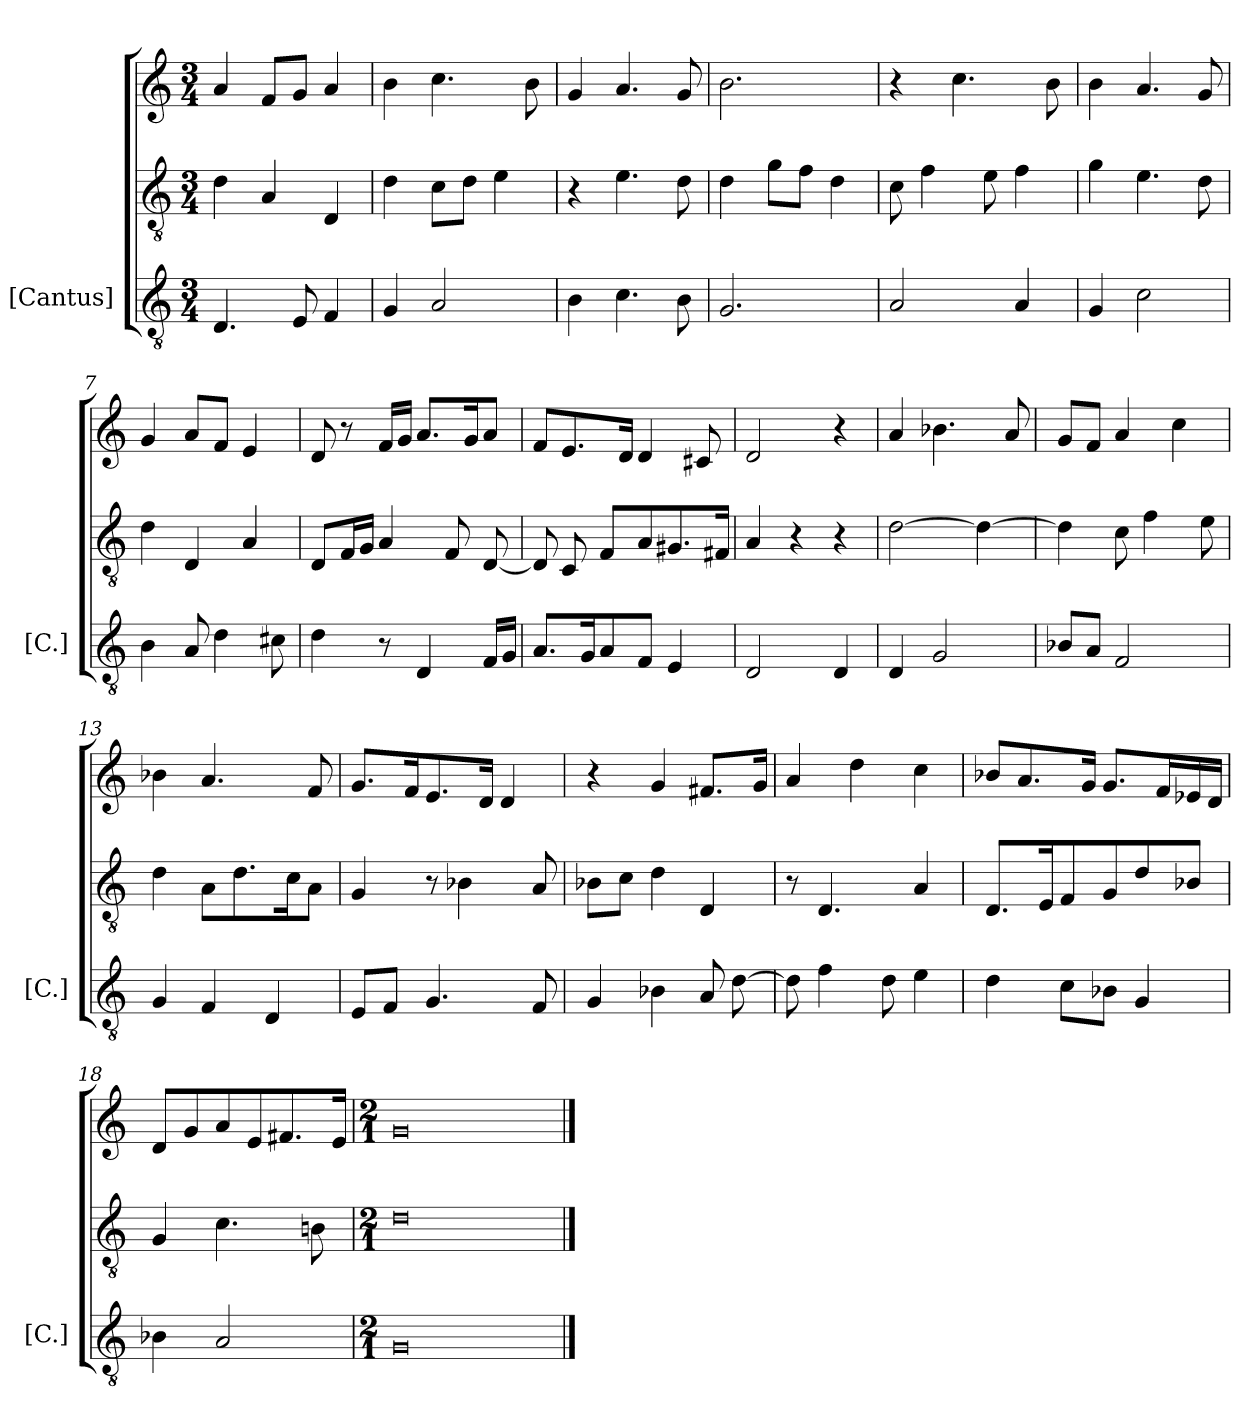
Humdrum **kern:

**kern	**kern	**kern
*part1	*part1	*part1
*staff3	*staff2	*staff1
*I"[Cantus]	*	*
*I'[C.]	*	*
*clefGv2	*clefGv2	*clefG2
*k[]	*k[]	*k[]
*M3/4	*M3/4	*M3/4
=1	=1	=1
4.D/	4d\	4a/
.	4A/	8f/L
8E/	.	8g/J
4F/	4D/	4a/
=2	=2	=2
4G/	4d\	4b\
2A/	8c\L	4.cc\
.	8d\J	.
.	4e\	.
.	.	8b\
=3	=3	=3
4B\	4r	4g/
4.c\	4.e\	4.a/
8B\	8d\	8g/
=4	=4	=4
2.G/	4d\	2.b\
.	8g\L	.
.	8f\J	.
.	4d\	.
=5	=5	=5
2A/	8c\	4r
.	4f\	.
.	.	4.cc\
.	8e\	.
4A/	4f\	.
.	.	8b\
=6	=6	=6
4G/	4g\	4b\
2c\	4.e\	4.a/
.	8d\	8g/
=7	=7	=7
4B\	4d\	4g/
8A/	4D/	8a/L
4d\	.	8f/J
.	4A/	4e/
8c#X\	.	.
=8	=8	=8
4d\	8D/L	8d/
.	16F/L	8r
.	16G/JJ	.
8r	4A/	16f/LL
.	.	16g/JJ
4D/	.	8.a/L
.	8F/	.
.	.	16g/k
16F/LL	[8D/	8a/J
16G/JJ	.	.
=9	=9	=9
8.A/L	8D/]	8f/L
.	8C/	8.e/
16G/k	.	.
8A/	8F/L	.
.	.	16d/Jk
8F/J	8A/	4d/
4E/	8.G#X/	.
.	.	8c#X/
.	16F#X/Jk	.
=10	=10	=10
2D/	4A/	2d/
.	4r	.
4D/	4r	4r
=11	=11	=11
4D/	[2d\	4a/
2G/	.	4.b-X\
.	4d\_	.
.	.	8a/
=12	=12	=12
8B-X/L	4d\]	8g/L
8A/J	.	8f/J
2F/	8c\	4a/
.	4f\	.
.	.	4cc\
.	8e\	.
=13	=13	=13
4G/	4d\	4b-X\
4F/	8A\L	4.a/
.	8.d\	.
4D/	.	.
.	16c\k	.
.	8A\J	8f/
=14	=14	=14
8E/L	4G/	8.g/L
8F/J	.	.
.	.	16f/k
4.G/	8r	8.e/
.	4B-X\	.
.	.	16d/Jk
.	.	4d/
8F/	8A/	.
=15	=15	=15
4G/	8B-X\L	4r
.	8c\J	.
4B-X\	4d\	4g/
8A/	4D/	8.f#X/L
[8d\	.	.
.	.	16g/Jk
=16	=16	=16
8d\]	8r	4a/
4f\	4.D/	.
.	.	4dd\
8d\	.	.
4e\	4A/	4cc\
=17	=17	=17
4d\	8.D/L	8b-X/L
.	.	8.a/
.	16E/k	.
8c\L	8F/	.
.	.	16g/Jk
8B-X\J	8G/	8.g/L
4G/	8d/	.
.	.	16f/L
.	8B-X/J	16e-X/
.	.	16d/JJ
=18	=18	=18
4B-X\	4G/	8d/L
.	.	8g/
2A/	4.c\	8a/
.	.	8e/
.	.	8.f#X/
.	8Bn\	.
.	.	16e/Jk
=19	=19	=19
*M2/1	*M2/1	*M2/1
0G	0d	0g
==	==	==
*-	*-	*-
